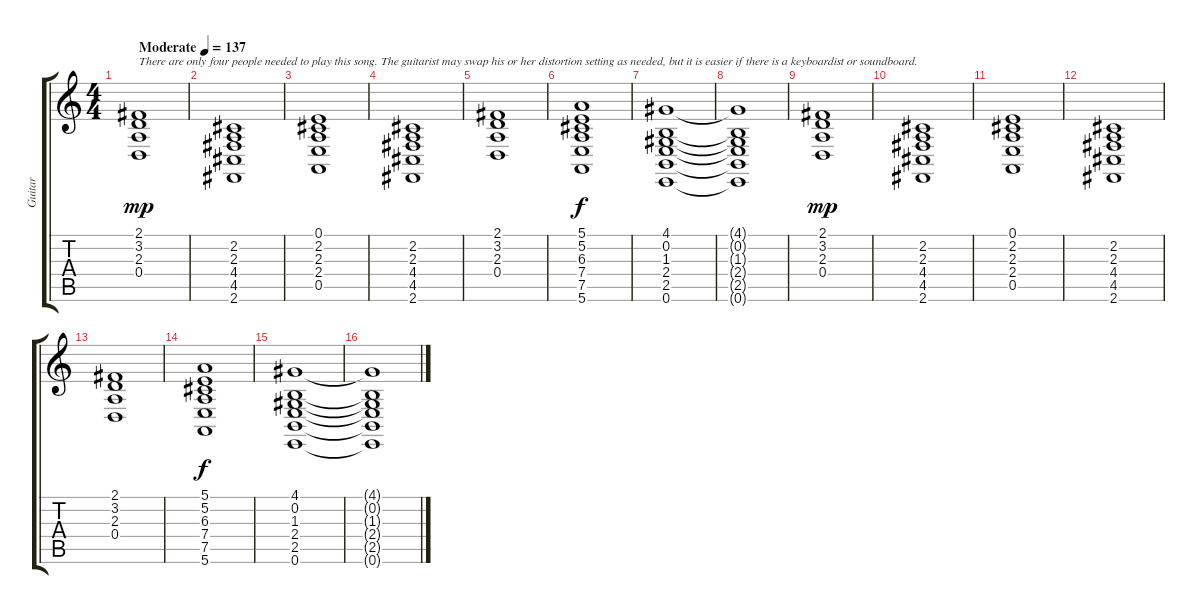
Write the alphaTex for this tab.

\track ("Guitar" "Guitar") {instrument pad2warm}
\staff {score tabs}
\tuning (E4 B3 G3 D3 A2 E2) {hide}
\ts (4 4)
\tempo (137 "Moderate")
\clef g2
\ks c
(2.1 3.2 2.3 0.4).1{txt "There are only four people needed to play this song. The guitarist may swap his or her distortion setting as needed, but it is easier if there is a keyboardist or soundboard." dy mp instrument pad2warm} |
(2.2 2.3 4.4 4.5 2.6).1 |
(0.1 2.2 2.3 2.4 0.5).1 |
(2.2 2.3 4.4 4.5 2.6).1 |
(2.1 3.2 2.3 0.4).1 |
(5.1 5.2 6.3 7.4 7.5 5.6).1{dy f} |
(4.1 0.2 1.3 2.4 2.5 0.6).1 |
(4.1{t} 0.2{t} 1.3{t} 2.4{t} 2.5{t} 0.6{t}).1 |
(2.1 3.2 2.3 0.4).1{dy mp} |
(2.2 2.3 4.4 4.5 2.6).1 |
(0.1 2.2 2.3 2.4 0.5).1 |
(2.2 2.3 4.4 4.5 2.6).1 |
(2.1 3.2 2.3 0.4).1 |
(5.1 5.2 6.3 7.4 7.5 5.6).1{dy f} |
(4.1 0.2 1.3 2.4 2.5 0.6).1 |
(4.1{t} 0.2{t} 1.3{t} 2.4{t} 2.5{t} 0.6{t}).1
